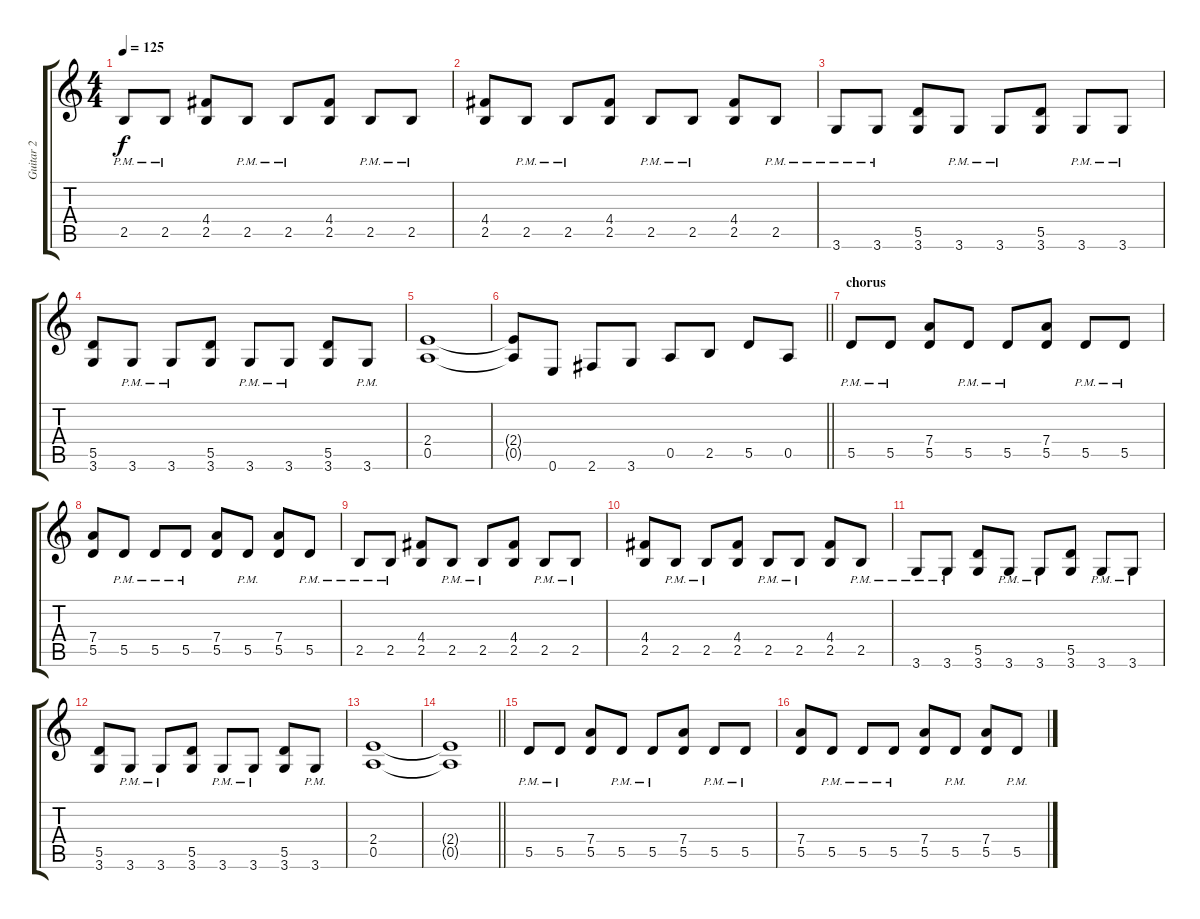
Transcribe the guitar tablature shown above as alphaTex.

\track ("Guitar 2" "Guitar 2") {instrument distortionguitar}
\staff {score tabs}
\tuning (E4 B3 G3 D3 A2 E2) {hide}
\ts (4 4)
\tempo 125
\clef g2
\ks c
2.5{pm}.8{dy f} 2.5{pm}.8 (4.4 2.5).8 2.5{pm}.8 2.5{pm}.8 (4.4 2.5).8 2.5{pm}.8 2.5{pm}.8 |
(4.4 2.5).8 2.5{pm}.8 2.5{pm}.8 (4.4 2.5).8 2.5{pm}.8 2.5{pm}.8 (4.4 2.5).8 2.5{pm}.8 |
3.6{pm}.8 3.6{pm}.8 (5.5 3.6).8 3.6{pm}.8 3.6{pm}.8 (5.5 3.6).8 3.6{pm}.8 3.6{pm}.8 |
(5.5 3.6).8 3.6{pm}.8 3.6{pm}.8 (5.5 3.6).8 3.6{pm}.8 3.6{pm}.8 (5.5 3.6).8 3.6{pm}.8 |
(2.4 0.5).1 |
\barLineRight lightlight
(2.4{t} 0.5{t}).8 0.6.8 2.6.8 3.6.8 0.5.8 2.5.8 5.5.8 0.5.8 |
\section ("" "chorus")
5.5{pm}.8 5.5{pm}.8 (7.4 5.5).8 5.5{pm}.8 5.5{pm}.8 (7.4 5.5).8 5.5{pm}.8 5.5{pm}.8 |
(7.4 5.5).8 5.5{pm}.8 5.5{pm}.8 5.5{pm}.8 (7.4 5.5).8 5.5{pm}.8 (7.4 5.5).8 5.5{pm}.8 |
2.5{pm}.8 2.5{pm}.8 (4.4 2.5).8 2.5{pm}.8 2.5{pm}.8 (4.4 2.5).8 2.5{pm}.8 2.5{pm}.8 |
(4.4 2.5).8 2.5{pm}.8 2.5{pm}.8 (4.4 2.5).8 2.5{pm}.8 2.5{pm}.8 (4.4 2.5).8 2.5{pm}.8 |
3.6{pm}.8 3.6{pm}.8 (5.5 3.6).8 3.6{pm}.8 3.6{pm}.8 (5.5 3.6).8 3.6{pm}.8 3.6{pm}.8 |
(5.5 3.6).8 3.6{pm}.8 3.6{pm}.8 (5.5 3.6).8 3.6{pm}.8 3.6{pm}.8 (5.5 3.6).8 3.6{pm}.8 |
(2.4 0.5).1 |
\barLineRight lightlight
(2.4{t} 0.5{t}).1 |
5.5{pm}.8 5.5{pm}.8 (7.4 5.5).8 5.5{pm}.8 5.5{pm}.8 (7.4 5.5).8 5.5{pm}.8 5.5{pm}.8 |
(7.4 5.5).8 5.5{pm}.8 5.5{pm}.8 5.5{pm}.8 (7.4 5.5).8 5.5{pm}.8 (7.4 5.5).8 5.5{pm}.8
